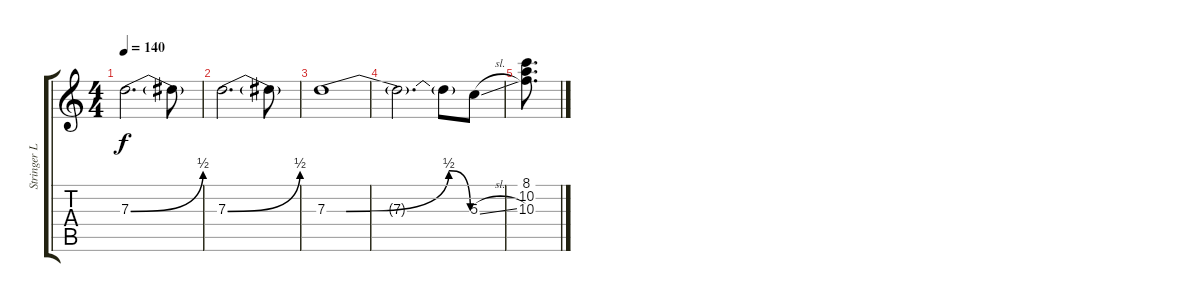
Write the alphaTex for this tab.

\track ("Stringer Layer 2" "Stringer L") {instrument overdrivenguitar}
\staff {score tabs}
\tuning (E4 B3 G3 D3 A2 E2) {hide}
\ts (4 4)
\tempo 140
\clef g2
\ks c
7.3{be (bend 0 0 60 2)}.2{d dy f volume 13} 7.3{t}.8 |
7.3{be (bend 0 0 60 2)}.2{d} 7.3{t}.8 |
7.3{be (custom 0 0 8 0 51 2 60 0)}.1 |
7.3{t}.2{d} 7.3{t}.8 5.3{sl}.8 |
(8.1 10.2 10.3).8{d}
